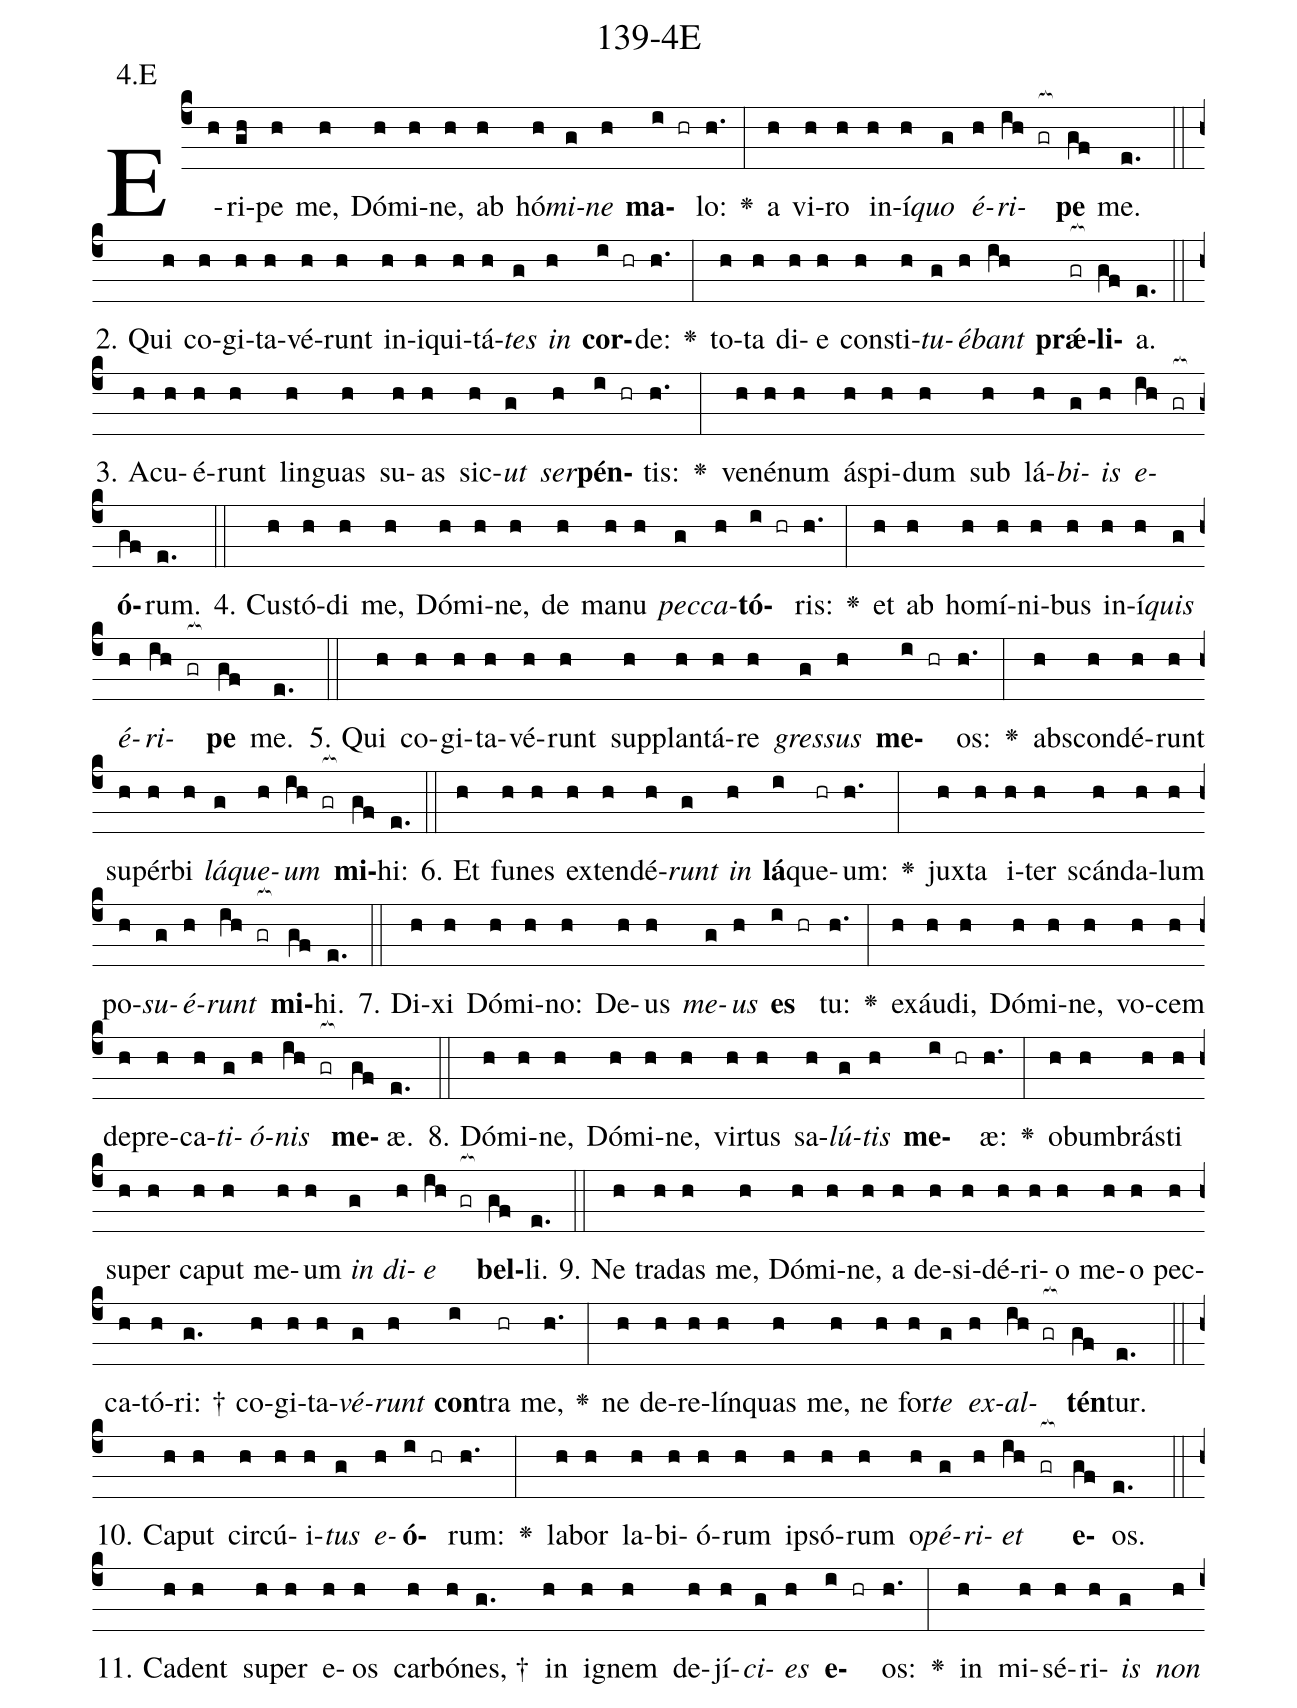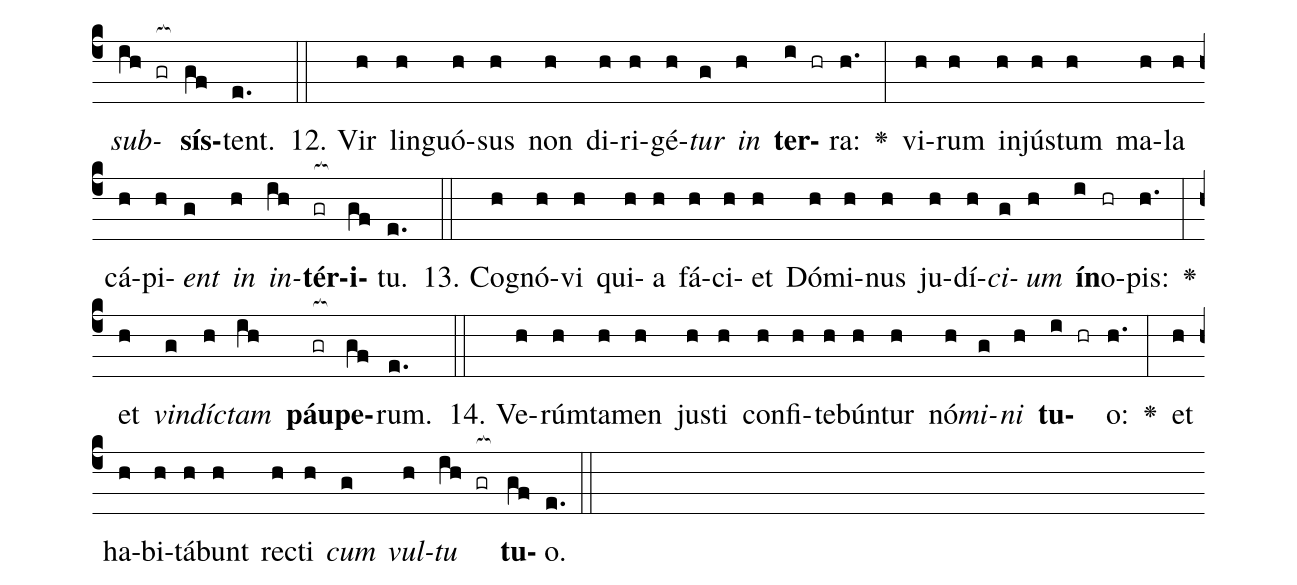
name: 139-4E;
annotation: 4.E;
%%
(c4)E(h)ri(gh)pe(h) me,(h) Dó(h)mi(h)ne,(h) ab(h) hó(h)<i>mi</i>(g)<i>ne</i>(h) <b>ma</b>(i hr)lo:(h.) <v>\greheightstar</v>(:) a(h) vi(h)ro(h) in(h)í(h)<i>quo</i>(g) <i>é</i>(h)<i>ri</i>(ih gr[ocb:1{])<b>pe</b>(gf[ocb:0}]) me.(e.) (::)
2. Qui(h) co(h)gi(h)ta(h)vé(h)runt(h) in(h)i(h)qui(h)tá(h)<i>tes</i>(g) <i>in</i>(h) <b>cor</b>(i hr)de:(h.) <v>\greheightstar</v>(:) to(h)ta(h) di(h)e(h) con(h)sti(h)<i>tu</i>(g)<i>é</i>(h)<i>bant</i>(ih) <b>prǽ</b>(gr[ocb:1{])<b>li</b>(gf[ocb:0}])a.(e.) (::)
3. A(h)cu(h)é(h)runt(h) lin(h)guas(h) su(h)as(h) sic(h)<i>ut</i>(g) <i>ser</i>(h)<b>pén</b>(i hr)tis:(h.) <v>\greheightstar</v>(:) ve(h)né(h)num(h) ás(h)pi(h)dum(h) sub(h) lá(h)<i>bi</i>(g)<i>is</i>(h) <i>e</i>(ih gr[ocb:1{])<b>ó</b>(gf[ocb:0}])rum.(e.) (::)
4. Cus(h)tó(h)di(h) me,(h) Dó(h)mi(h)ne,(h) de(h) ma(h)nu(h) <i>pec</i>(g)<i>ca</i>(h)<b>tó</b>(i hr)ris:(h.) <v>\greheightstar</v>(:) et(h) ab(h) ho(h)mí(h)ni(h)bus(h) in(h)í(h)<i>quis</i>(g) <i>é</i>(h)<i>ri</i>(ih gr[ocb:1{])<b>pe</b>(gf[ocb:0}]) me.(e.) (::)
5. Qui(h) co(h)gi(h)ta(h)vé(h)runt(h) sup(h)plan(h)tá(h)re(h) <i>gres</i>(g)<i>sus</i>(h) <b>me</b>(i hr)os:(h.) <v>\greheightstar</v>(:) abs(h)con(h)dé(h)runt(h) su(h)pér(h)bi(h) <i>lá</i>(g)<i>que</i>(h)<i>um</i>(ih gr[ocb:1{]) <b>mi</b>(gf[ocb:0}])hi:(e.) (::)
6. Et(h) fu(h)nes(h) ex(h)ten(h)dé(h)<i>runt</i>(g) <i>in</i>(h) <b>lá</b>(i)que(hr)um:(h.) <v>\greheightstar</v>(:) jux(h)ta(h) i(h)ter(h) scán(h)da(h)lum(h) po(h)<i>su</i>(g)<i>é</i>(h)<i>runt</i>(ih gr[ocb:1{]) <b>mi</b>(gf[ocb:0}])hi.(e.) (::)
7. Di(h)xi(h) Dó(h)mi(h)no:(h) De(h)us(h) <i>me</i>(g)<i>us</i>(h) <b>es</b>(i hr) tu:(h.) <v>\greheightstar</v>(:) ex(h)áu(h)di,(h) Dó(h)mi(h)ne,(h) vo(h)cem(h) de(h)pre(h)ca(h)<i>ti</i>(g)<i>ó</i>(h)<i>nis</i>(ih gr[ocb:1{]) <b>me</b>(gf[ocb:0}])æ.(e.) (::)
8. Dó(h)mi(h)ne,(h) Dó(h)mi(h)ne,(h) vir(h)tus(h) sa(h)<i>lú</i>(g)<i>tis</i>(h) <b>me</b>(i hr)æ:(h.) <v>\greheightstar</v>(:) ob(h)um(h)brás(h)ti(h) su(h)per(h) ca(h)put(h) me(h)um(h) <i>in</i>(g) <i>di</i>(h)<i>e</i>(ih gr[ocb:1{]) <b>bel</b>(gf[ocb:0}])li.(e.) (::)
9. Ne(h) tra(h)das(h) me,(h) Dó(h)mi(h)ne,(h) a(h) de(h)si(h)dé(h)ri(h)o(h) me(h)o(h) pec(h)ca(h)tó(h)ri: †(g.) co(h)gi(h)ta(h)<i>vé</i>(g)<i>runt</i>(h) <b>con</b>(i)tra(hr) me,(h.) <v>\greheightstar</v>(:) ne(h) de(h)re(h)lín(h)quas(h) me,(h) ne(h) for(h)<i>te</i>(g) <i>ex</i>(h)<i>al</i>(ih gr[ocb:1{])<b>tén</b>(gf[ocb:0}])tur.(e.) (::)
10. Ca(h)put(h) cir(h)cú(h)i(h)<i>tus</i>(g) <i>e</i>(h)<b>ó</b>(i hr)rum:(h.) <v>\greheightstar</v>(:) la(h)bor(h) la(h)bi(h)ó(h)rum(h) ip(h)só(h)rum(h) o(h)<i>pé</i>(g)<i>ri</i>(h)<i>et</i>(ih gr[ocb:1{]) <b>e</b>(gf[ocb:0}])os.(e.) (::)
11. Ca(h)dent(h) su(h)per(h) e(h)os(h) car(h)bó(h)nes, †(g.) in(h) i(h)gnem(h) de(h)jí(h)<i>ci</i>(g)<i>es</i>(h) <b>e</b>(i hr)os:(h.) <v>\greheightstar</v>(:) in(h) mi(h)sé(h)ri(h)<i>is</i>(g) <i>non</i>(h) <i>sub</i>(ih gr[ocb:1{])<b>sís</b>(gf[ocb:0}])tent.(e.) (::)
12. Vir(h) lin(h)guó(h)sus(h) non(h) di(h)ri(h)gé(h)<i>tur</i>(g) <i>in</i>(h) <b>ter</b>(i hr)ra:(h.) <v>\greheightstar</v>(:) vi(h)rum(h) in(h)jús(h)tum(h) ma(h)la(h) cá(h)pi(h)<i>ent</i>(g) <i>in</i>(h) <i>in</i>(ih)<b>tér</b>(gr[ocb:1{])<b>i</b>(gf[ocb:0}])tu.(e.) (::)
13. Co(h)gnó(h)vi(h) qui(h)a(h) fá(h)ci(h)et(h) Dó(h)mi(h)nus(h) ju(h)dí(h)<i>ci</i>(g)<i>um</i>(h) <b>ín</b>(i)o(hr)pis:(h.) <v>\greheightstar</v>(:) et(h) <i>vin</i>(g)<i>díc</i>(h)<i>tam</i>(ih) <b>páu</b>(gr[ocb:1{])<b>pe</b>(gf[ocb:0}])rum.(e.) (::)
14. Ve(h)rúm(h)ta(h)men(h) jus(h)ti(h) con(h)fi(h)te(h)bún(h)tur(h) nó(h)<i>mi</i>(g)<i>ni</i>(h) <b>tu</b>(i hr)o:(h.) <v>\greheightstar</v>(:) et(h) ha(h)bi(h)tá(h)bunt(h) rec(h)ti(h) <i>cum</i>(g) <i>vul</i>(h)<i>tu</i>(ih gr[ocb:1{]) <b>tu</b>(gf[ocb:0}])o.(e.) (::)
